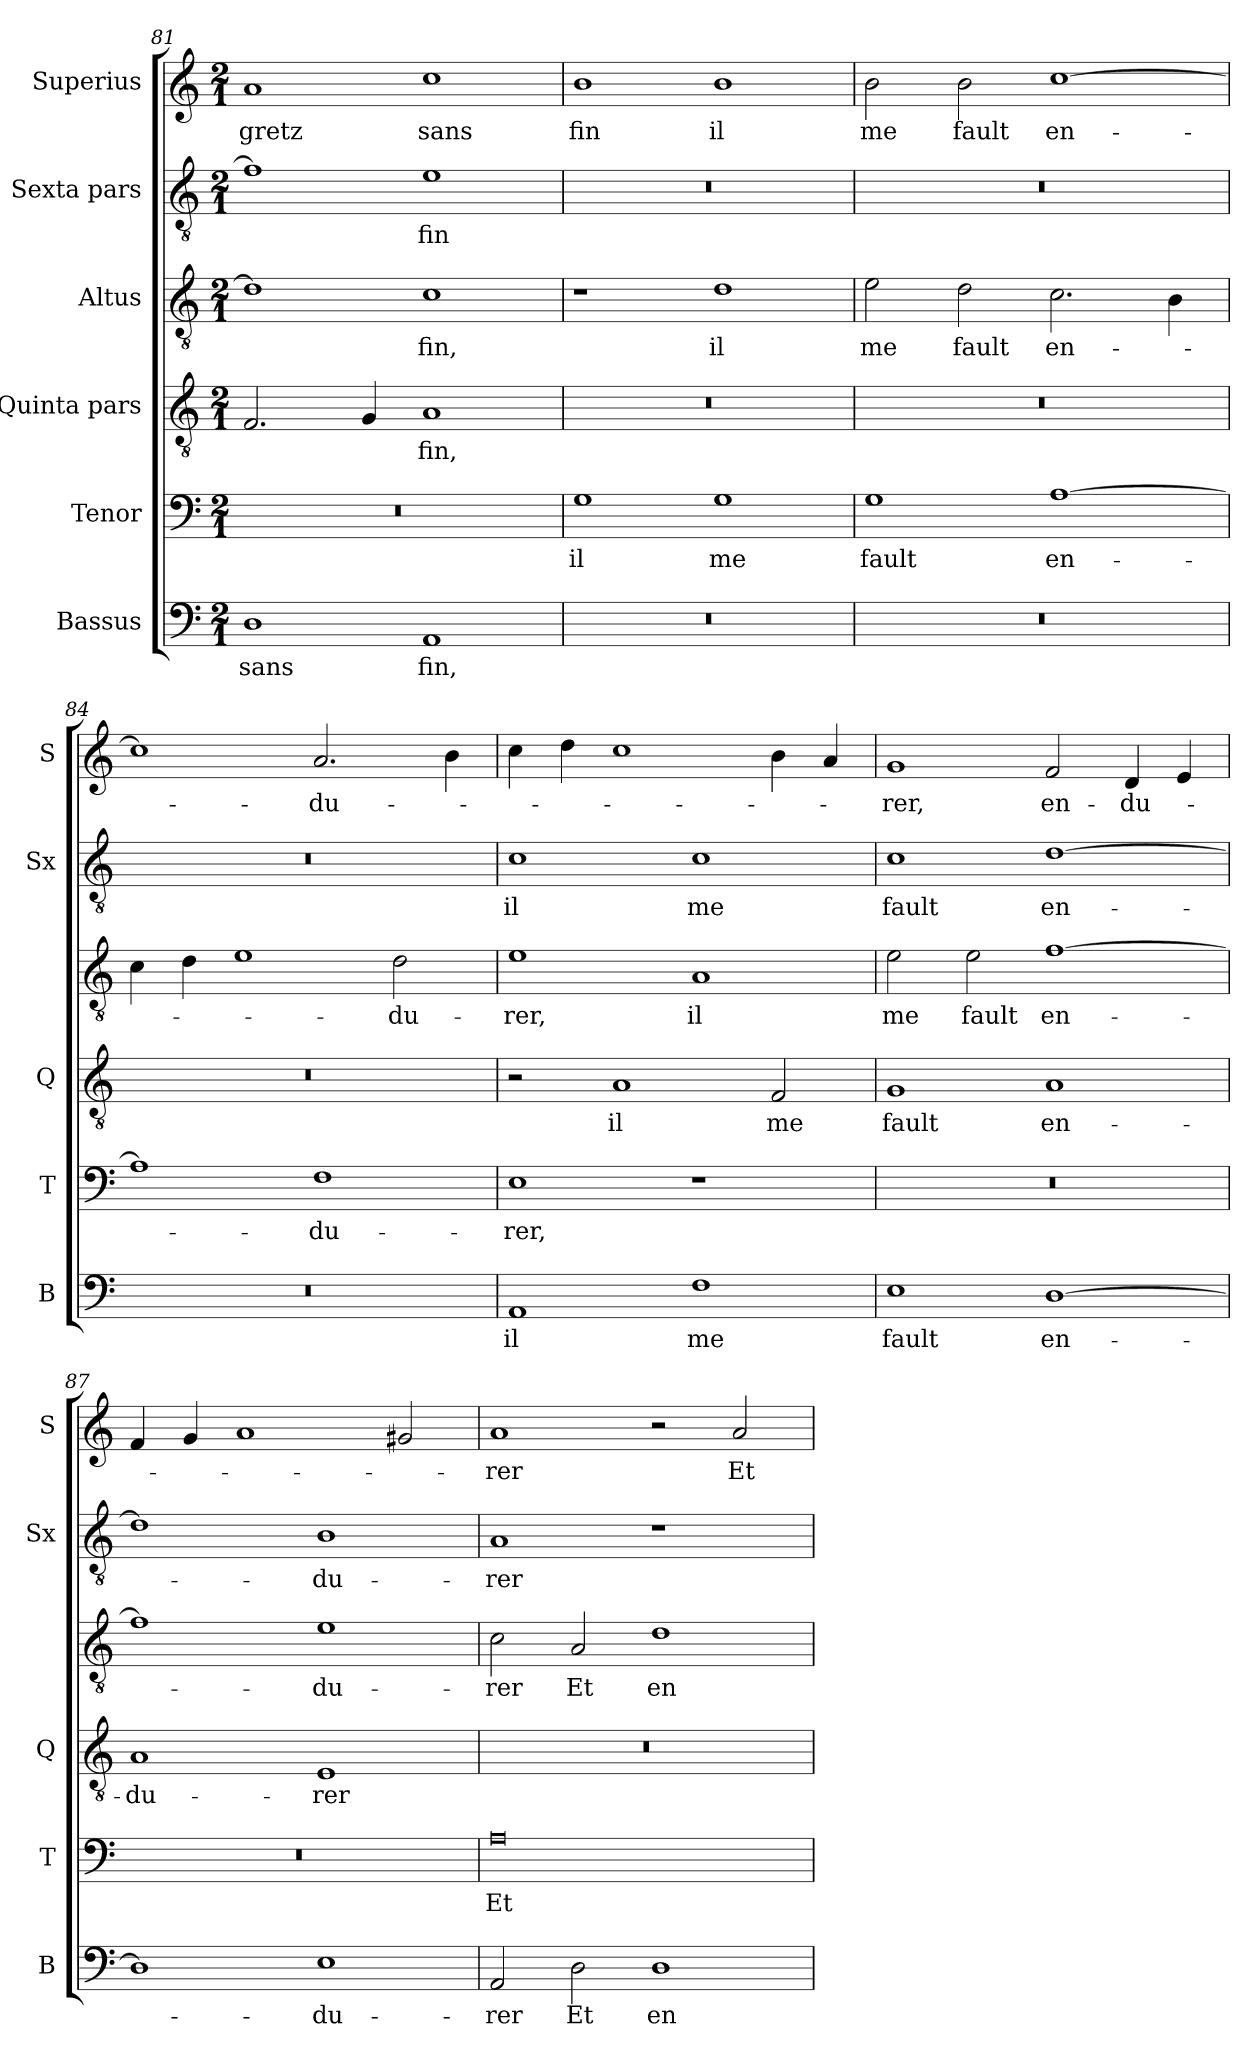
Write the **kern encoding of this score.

**kern	**text	**kern	**text	**kern	**text	**kern	**text	**kern	**text	**kern	**text
*part6	*part6	*part5	*part5	*part4	*part4	*part3	*part3	*part2	*part2	*part1	*part1
*staff6	*staff6	*staff5	*staff5	*staff4	*staff4	*staff3	*staff3	*staff2	*staff2	*staff1	*staff1
*I"Bassus	*	*I"Tenor	*	*I"Quinta pars	*	*I"Altus	*	*I"Sexta pars	*	*I"Superius	*
*I'B	*	*I'T	*	*I'Q	*	*	*	*I'Sx	*	*I'S	*
*clefF4	*	*clefF4	*	*clefGv2	*	*clefGv2	*	*clefGv2	*	*clefG2	*
*k[]	*	*k[]	*	*k[]	*	*k[]	*	*k[]	*	*k[]	*
*M2/1	*	*M2/1	*	*M2/1	*	*M2/1	*	*M2/1	*	*M2/1	*
=81	=81	=81	=81	=81	=81	=81	=81	=81	=81	=81	=81
1D	sans	0r	.	2.F/	.	1d]	.	1f]	.	1a	gretz
.	.	.	.	4G/	.	.	.	.	.	.	.
1AA	fin,	.	.	1A	fin,	1c	fin,	1e	fin	1cc	sans
=82	=82	=82	=82	=82	=82	=82	=82	=82	=82	=82	=82
0r	.	1G	il	0r	.	1r	.	0r	.	1b	fin
.	.	1G	me	.	.	1d	il	.	.	1b	il
=83	=83	=83	=83	=83	=83	=83	=83	=83	=83	=83	=83
0r	.	1G	fault	0r	.	2e\	me	0r	.	2b\	me
.	.	.	.	.	.	2d\	fault	.	.	2b\	fault
.	.	[1A	en-	.	.	2.c\	en-	.	.	[1cc	en-
.	.	.	.	.	.	4B\	.	.	.	.	.
=84	=84	=84	=84	=84	=84	=84	=84	=84	=84	=84	=84
0r	.	1A]	.	0r	.	4c\	.	0r	.	1cc]	.
.	.	.	.	.	.	4d\	.	.	.	.	.
.	.	.	.	.	.	1e	.	.	.	.	.
.	.	1F	-du-	.	.	.	.	.	.	2.a/	-du-
.	.	.	.	.	.	2d\	-du-	.	.	.	.
.	.	.	.	.	.	.	.	.	.	4b\	.
=85	=85	=85	=85	=85	=85	=85	=85	=85	=85	=85	=85
1AA	il	1E	-rer,	2r	.	1e	-rer,	1c	il	4cc\	.
.	.	.	.	.	.	.	.	.	.	4dd\	.
.	.	.	.	1A	il	.	.	.	.	1cc	.
1F	me	1r	.	.	.	1A	il	1c	me	.	.
.	.	.	.	2F/	me	.	.	.	.	4b\	.
.	.	.	.	.	.	.	.	.	.	4a/	.
=86	=86	=86	=86	=86	=86	=86	=86	=86	=86	=86	=86
1E	fault	0r	.	1G	fault	2e\	me	1c	fault	1g	-rer,
.	.	.	.	.	.	2e\	fault	.	.	.	.
[1D	en-	.	.	1A	en-	[1f	en-	[1d	en-	2f/	en-
.	.	.	.	.	.	.	.	.	.	4d/	-du-
.	.	.	.	.	.	.	.	.	.	4e/	.
=87	=87	=87	=87	=87	=87	=87	=87	=87	=87	=87	=87
1D]	.	0r	.	1A	-du-	1f]	.	1d]	.	4f/	.
.	.	.	.	.	.	.	.	.	.	4g/	.
.	.	.	.	.	.	.	.	.	.	1a	.
1E	-du-	.	.	1E	-rer	1e	-du-	1B	-du-	.	.
.	.	.	.	.	.	.	.	.	.	2g#X/	.
=88	=88	=88	=88	=88	=88	=88	=88	=88	=88	=88	=88
2AA/	-rer	0A	Et	0r	.	2c\	-rer	1A	-rer	1a	-rer
2D\	Et	.	.	.	.	2A/	Et	.	.	.	.
1D	en	.	.	.	.	1d	en	1r	.	2r	.
.	.	.	.	.	.	.	.	.	.	2a/	Et
=	=	=	=	=	=	=	=	=	=	=	=
*-	*-	*-	*-	*-	*-	*-	*-	*-	*-	*-	*-
